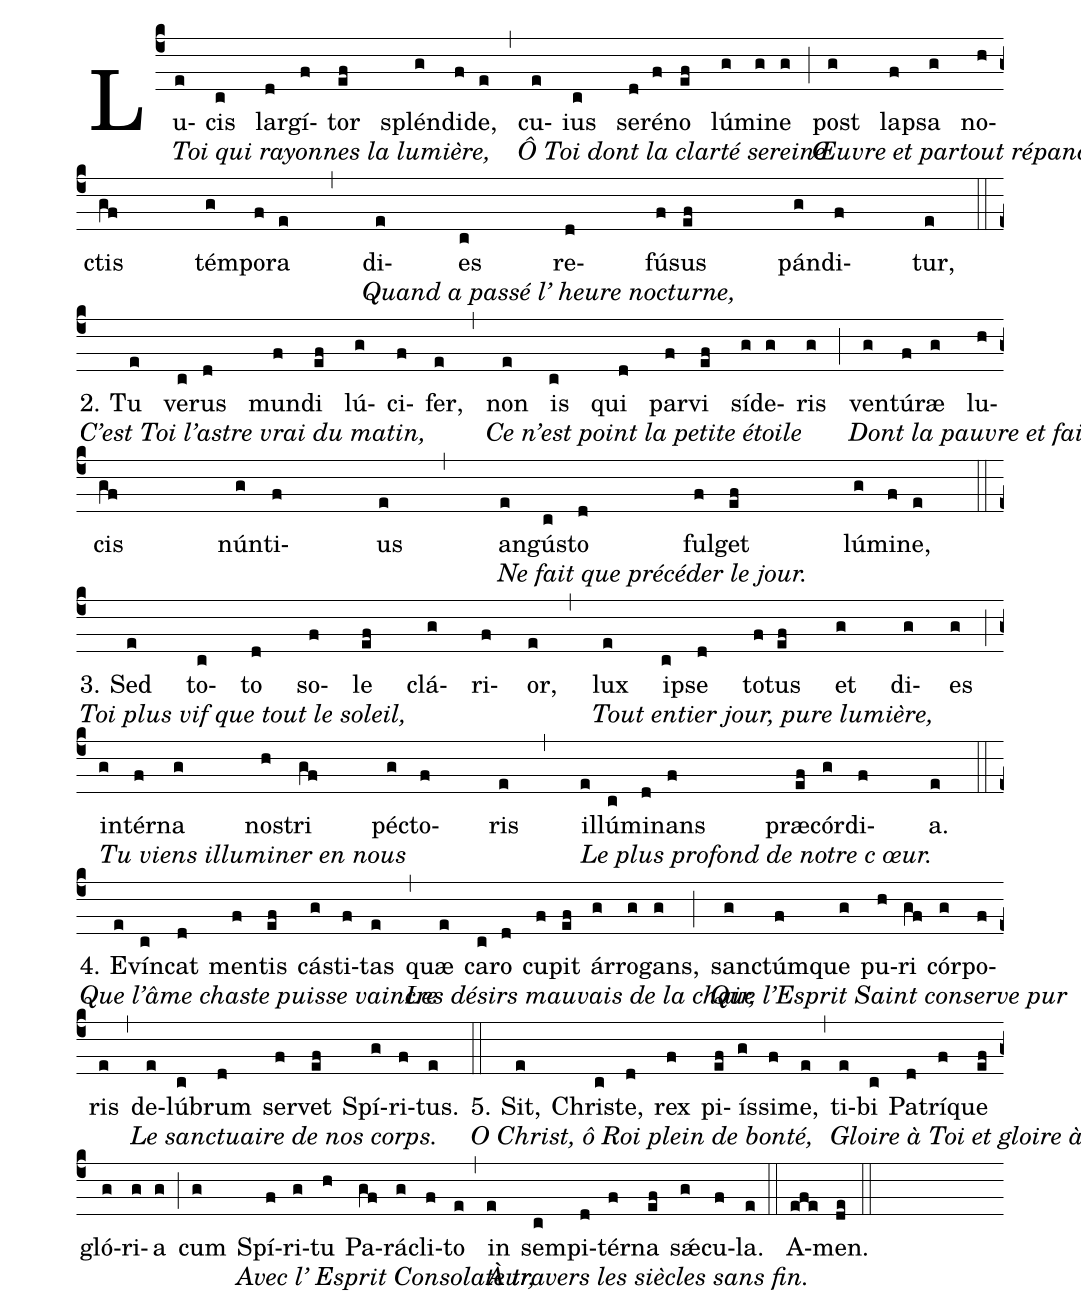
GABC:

%%
(c4)

  Lu[Toi qui rayonnes la lumière,     ](e)cis(c) lar(d)gí(f)tor(ef) splén(g)di(f)de,(e) (,)
  cu[Ô Toi dont la clarté sereine     ](e)ius(c) se(d)ré(f)no(ef) lú(g)mi(g)ne(g) (;)
post[Œuvre et partout répand le jour,](g) la(f)psa(g) no(h)ctis(gf) tém(g)po(f)ra(e) (,)
  di[Quand a passé l'heure nocturne, ](e)es(c) re(d)fú(f)sus(ef) pán(g)di(f)tur,(e) (::) (z)

2. Tu[C'est Toi l'astre vrai du matin,](e) ve(c)rus(d) mun(f)di(ef) lú(g)ci(f)fer,(e) (,)
non[Ce n'est point la petite étoile ](e) is(c) qui(d) par(f)vi(ef) sí(g)de(g)ris(g) (;)
ven[Dont la pauvre et faible lueur  ](g)tú(f)ræ(g) lu(h)cis(gf) nún(g)ti(f)us(e) (,)
 an[Ne fait que précéder le jour.   ](e)gú(c)sto(d) ful(f)get(ef) lú(g)mi(f)ne,(e) (::) (z)

3. Sed[Toi plus vif que tout le soleil,](e) to(c)to(d) so(f)le(ef) clá(g)ri(f)or,(e) (,)
lux[Tout entier jour, pure lumière, ](e) i(c)pse(d) to(f)tus(ef) et(g) di(g)es(g) (;) (z)
 in[Tu viens illuminer en nous      ](g)tér(f)na(g) no(h)stri(gf) pé(g)cto(f)ris(e) (,)
 il[Le plus profond de notre cœur. ](e)lú(c)mi(d)nans(f) præ(ef)cór(g)di(f)a.(e) (::) (z)

4.  E[Que l'âme chaste puisse vaincre ](e)vín(c)cat(d) men(f)tis(ef) cá(g)sti(f)tas(e) (,)
quæ[Les désirs mauvais de la chair, ](e) ca(c)ro(d) cu(f)pit(ef) ár(g)ro(g)gans,(g) (;)
san[Que l'Esprit Saint conserve pur ](g)ctúm(f)que(g) pu(h)ri(gf) cór(g)po(f)ris(e) (,)
 de[Le sanctuaire de nos corps.     ](e)lú(c)brum(d) ser(f)vet(ef) Spí(g)ri(f)tus.(e) (::)

5. Sit,[O Christ, ô Roi plein de bonté,   ](e) Chri(c)ste,(d) rex(f) pi(ef)ís(g)si(f)me,(e) (,)
  ti[Gloire à Toi et gloire à Ton Père,](e)bi(c) Pa(d)trí(f)que(ef) gló(g)ri(g)a(g) (;)
 cum(g) Spí[Avec l'Esprit Consolateur,       ](f)ri(g)tu(h) Pa(gf)rá(g)cli(f)to(e) (,)
  in[À travers les siècles sans fin.   ](e) sem(c)pi(d)tér(f)na(ef) s<sp>'ae</sp>(g)cu(f)la.(e) (::)

A(efe)men.(de) (::)
